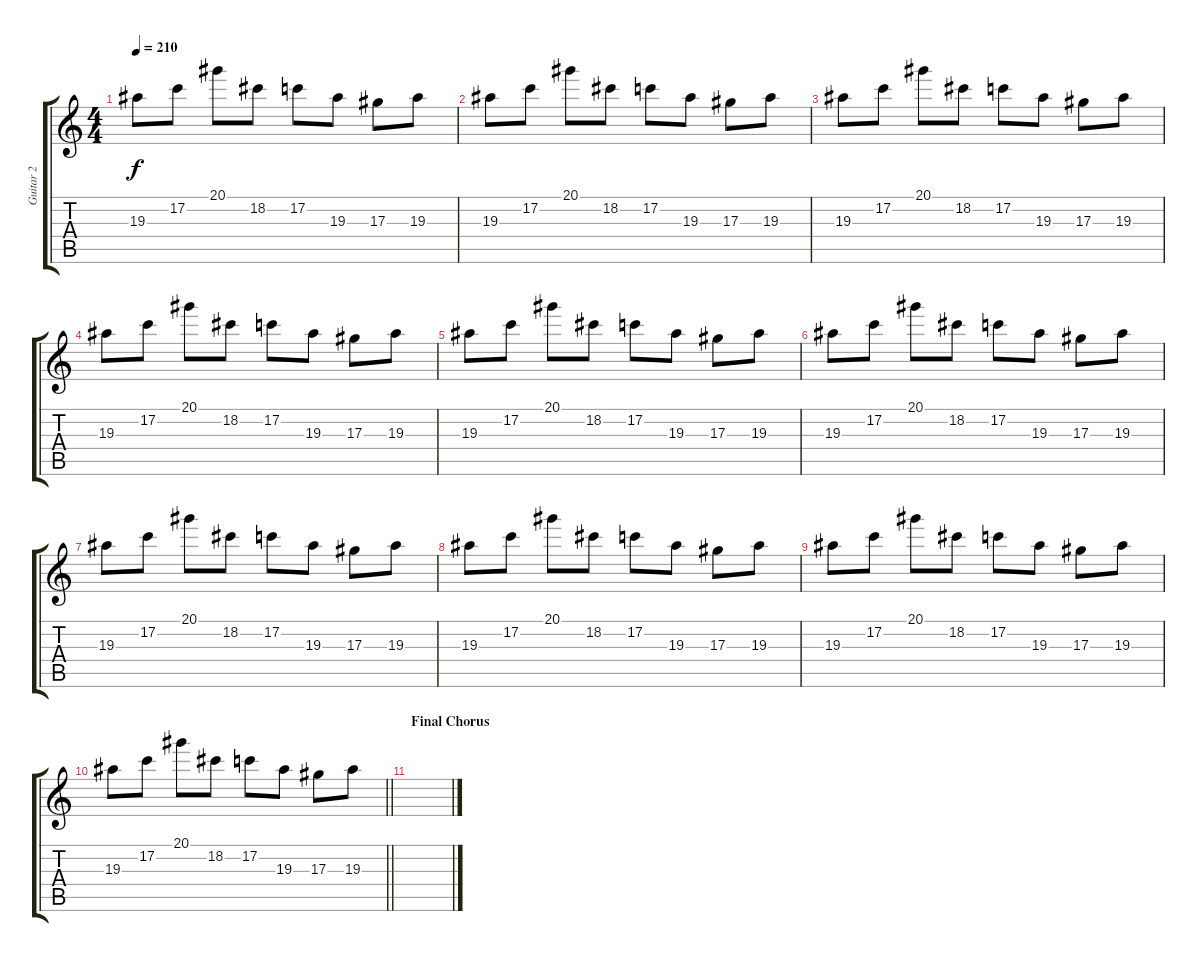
\track ("Guitar 2" "Guitar 2") {instrument distortionguitar}
\staff {score tabs}
\tuning (C4 G3 Eb3 Bb2 F2 C2) {hide}
\ts (4 4)
\tempo 210
\clef g2
\ks c
19.3.8{dy f} 17.2.8 20.1.8 18.2.8 17.2.8 19.3.8 17.3.8 19.3.8 |
19.3.8 17.2.8 20.1.8 18.2.8 17.2.8 19.3.8 17.3.8 19.3.8 |
19.3.8 17.2.8 20.1.8 18.2.8 17.2.8 19.3.8 17.3.8 19.3.8 |
19.3.8 17.2.8 20.1.8 18.2.8 17.2.8 19.3.8 17.3.8 19.3.8 |
19.3.8 17.2.8 20.1.8 18.2.8 17.2.8 19.3.8 17.3.8 19.3.8 |
19.3.8 17.2.8 20.1.8 18.2.8 17.2.8 19.3.8 17.3.8 19.3.8 |
19.3.8 17.2.8 20.1.8 18.2.8 17.2.8 19.3.8 17.3.8 19.3.8 |
19.3.8 17.2.8 20.1.8 18.2.8 17.2.8 19.3.8 17.3.8 19.3.8 |
19.3.8 17.2.8 20.1.8 18.2.8 17.2.8 19.3.8 17.3.8 19.3.8 |
\barLineRight lightlight
19.3.8 17.2.8 20.1.8 18.2.8 17.2.8 19.3.8 17.3.8 19.3.8 |
\section ("" "Final Chorus")
